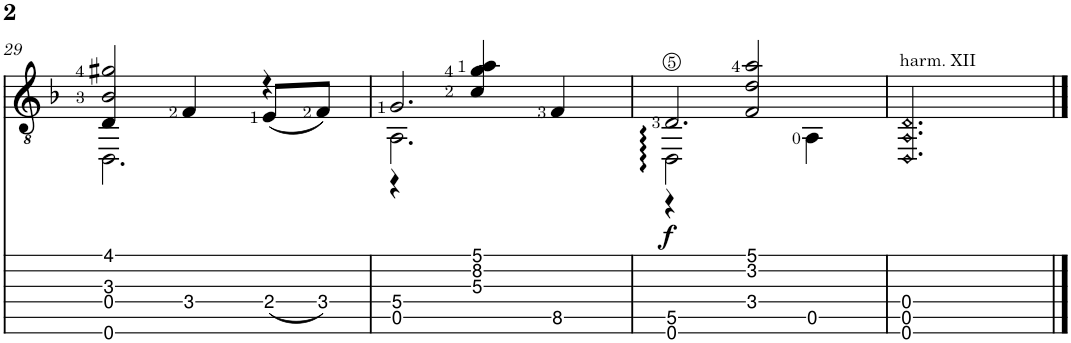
**kern	**kern	**dynam
*part1	*part1	*part1
*staff2	*staff1	*staff1/2
*I"Guitar	*	*
!!LO:PB:g=z
*	*clefGv2	*
*k[b-]	*k[b-]	*
*d:	*d:	*
*M3/4	*M3/4	*
=29	=29	=29
*^	*^	*
*	*^	*	*^	*
2B- 2g#	2.DD	4D	2B-/ 2g#X/	2.DD\	4D/	.
.	.	4F	.	.	4F/	.
4r	.	8EL	4r	.	(<8E/L	.
.	.	8FJ	.	.	8F/J)	.
=30	=30	=30	=30	=30	=30	=30
2.G	2.AA	4r	2.G/	2.AA\	4r	.
.	.	4c 4g 4a	.	.	4c/ 4g/ 4a/	.
.	.	4F	.	.	4F/	.
=31	=31	=31	=31	=31	=31	=31
!	!	!	!	!	!	!LO:DY:b
2.D	2DD:	4r	2.D/	2DD:\	4r	f
.	.	2F 2d 2a	.	.	2F/ 2d/ 2a/	.
.	4AA	.	.	4AA\	.	.
*	*v	*v	*	*	*	*
*	*	*	*v	*v	*
=32	=32	=32	=32	=32
!	!	!LO:TX:a:t=harm. XII	!	!
*v	*v	*	*	*
*	*v	*v	*
2.DD 2.AA 2.D	2.DD/ 2.AA/ 2.D/	.
==	==	==
*-	*-	*-
